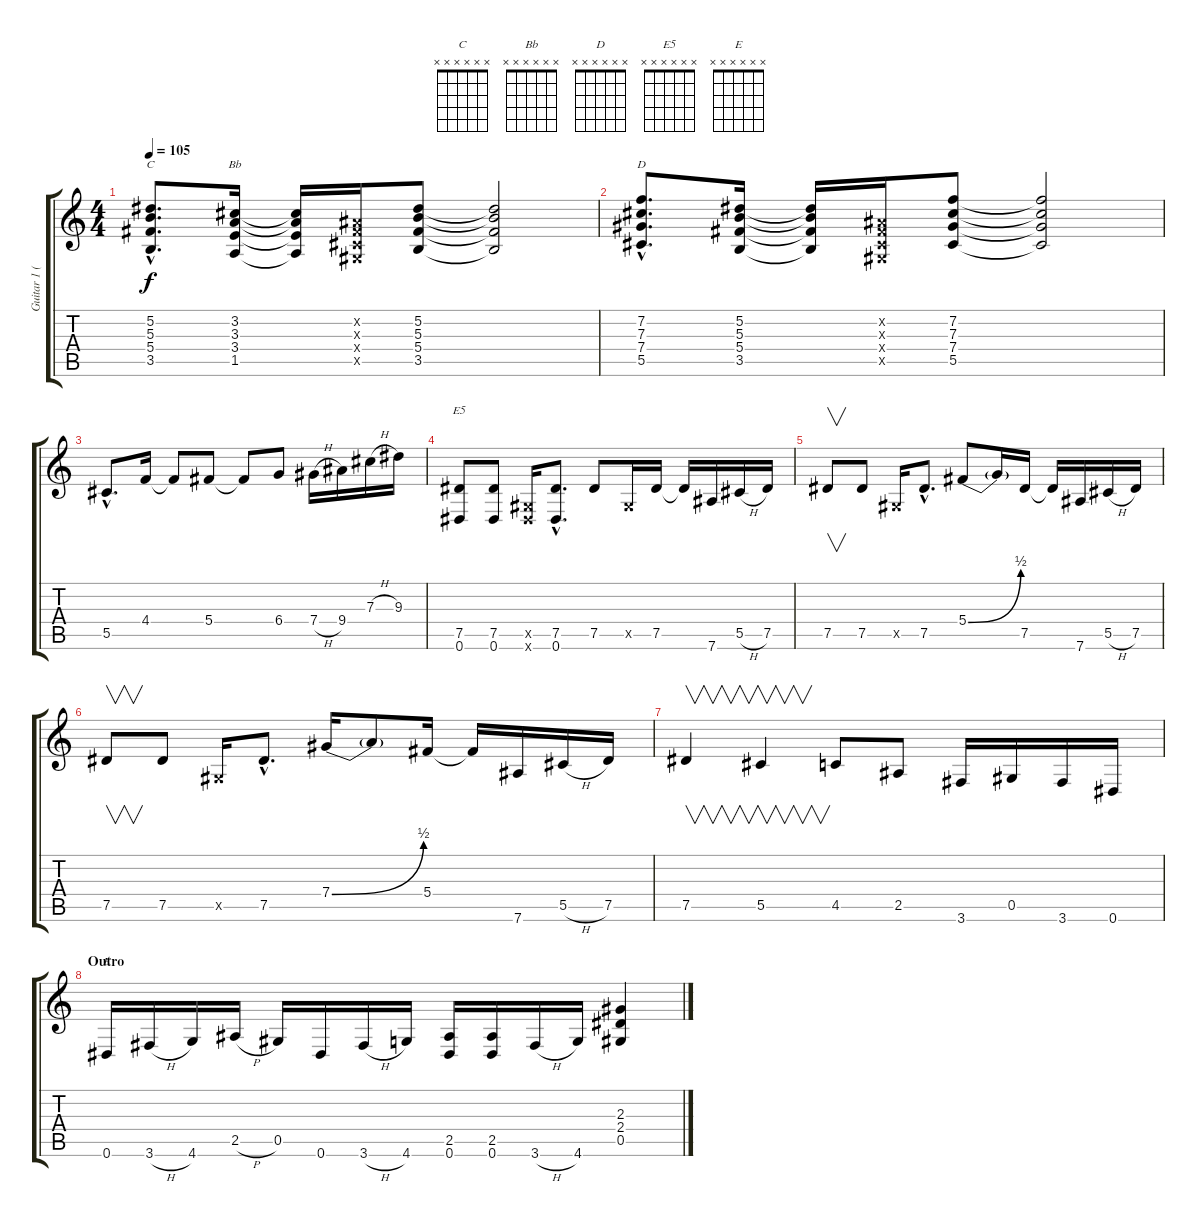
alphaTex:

\track ("Guitar 1 (Slash)" "Guitar 1 (") {instrument overdrivenguitar}
\staff {score tabs}
\tuning (Eb4 Bb3 Gb3 Db3 Ab2 Eb2) {hide}
\chord ("C" x x x x x x) {firstfret 0}
\chord ("Bb" x x x x x x) {firstfret 0}
\chord ("D" x x x x x x) {firstfret 0}
\chord ("E5" x x x x x x) {firstfret 0}
\chord ("E" x x x x x x) {firstfret 0}
\ts (4 4)
\tempo 105
\clef g2
\ks c
(5.2{hac} 5.3{hac} 5.4{hac} 3.5{hac}).8{d ch "C" dy f} (3.2 3.3 3.4 1.5).16{ch "Bb"} (3.2{t} 3.3{t} 3.4{t} 1.5{t}).16 (0.2{x} 0.3{x} 0.4{x} 0.5{x}).16 (5.2 5.3 5.4 3.5).8 (5.2{t} 5.3{t} 5.4{t} 3.5{t}).2 |
(7.2{hac} 7.3{hac} 7.4{hac} 5.5{hac}).8{d ch "D"} (5.2 5.3 5.4 3.5).16 (5.2{t} 5.3{t} 5.4{t} 3.5{t}).16 (0.2{x} 0.3{x} 0.4{x} 0.5{x}).16 (7.2 7.3 7.4 5.5).8 (7.2{t} 7.3{t} 7.4{t} 5.5{t}).2 |
5.5{hac}.8{d} 4.4.16 4.4{t}.8 5.4.8 5.4{t}.8 6.4.8 7.4{h}.16 9.4.16 7.3{h}.16 9.3.16 |
(7.5 0.6).8{ch "E5"} (7.5 0.6).8 (0.5{x} 0.6{x}).16 (7.5{hac} 0.6{hac}).8{d} 7.5.8 0.5{x}.16 7.5.16 7.5{t}.16 7.6.16 5.5{h}.16 7.5.16 |
7.5.8{v} 7.5.8 0.5{x}.16 7.5{hac}.8{d} 5.4{be (bend 0 0 60 2)}.8 5.4{t}.16 7.5.16 7.5{t}.16 7.6.16 5.5{h}.16 7.5.16 |
7.5.8{v} 7.5.8 0.5{x}.16 7.5{hac}.8{d} 7.4{be (bend 0 0 60 2)}.16 7.4{t}.8 5.4.16 5.4{t}.16 7.6.16 5.5{h}.16 7.5.16 |
7.5.4{v} 5.5.4{v} 4.5.8 2.5.8 3.6.16 0.5.16 3.6.16 0.6.16 |
\section ("" "Outro")
0.6.16{ch "E"} 3.6{h}.16 4.6.16 2.5{h}.16 0.5.16 0.6.16 3.6{h}.16 4.6.16 (2.5 0.6).16 (2.5 0.6).16 3.6{h}.16 4.6.16 (2.3 2.4 0.5).4
